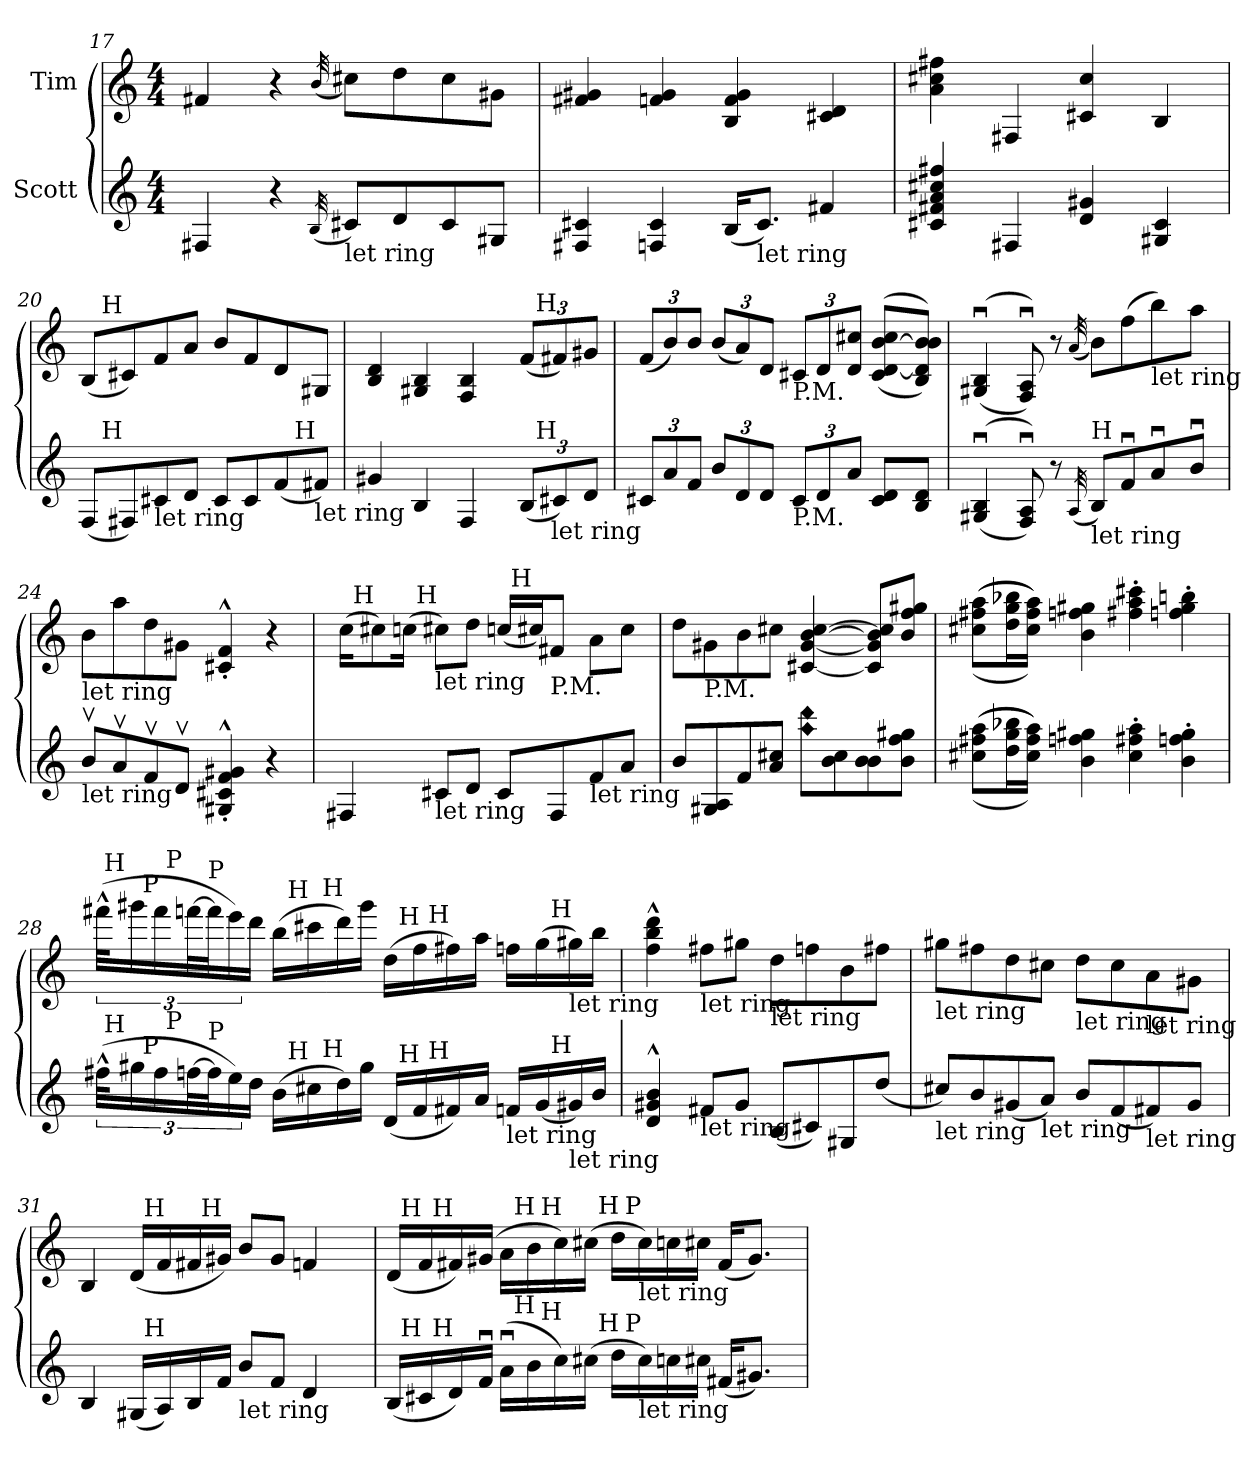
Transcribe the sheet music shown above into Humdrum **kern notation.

**kern	**kern
*part2	*part1
*staff2	*staff1
*I"Scott	*I"Tim
!!LO:LB:g=z
*clefG2	*clefG2
*ITrd7c12	*ITrd7c12
*k[]	*k[]
*C:	*C:
*M4/4	*M4/4
=17	=17
4FF#X/	4F#X/
4r	4r
(32qBB/	(32qB/
!LO:TX:b:t=let ring	!
8C#X/L)	8c#X\L)
8D/	8d\
8C#/	8c#\
8GG#X/J	8G#X\J
=18	=18
4FF#X/ 4C#X/	4F#X/ 4G#X/
4FFn/ 4C#/	4Fn/ 4G#/
(16BB/KL	4BB/ 4F/ 4G#/
!LO:TX:b:t=let ring	!
8.C#/J)	.
4F#X/	4C#X/ 4D/
=19	=19
4C#X/ 4F#X/ 4A/ 4c#X/ 4f#X/	4A\ 4c#X\ 4f#X\
4FF#X/	4FF#X/
4D/ 4G#X/	4C#X/ 4c#/
4GG#X/ 4C#/	4BB/
=20	=20
*^	*^
*	*^	*	*
(8FF/L	16ryy	2ryy	(8BB/L	16ryy
!	!	!	!	!LO:TX:a:t=H
!	!LO:TX:a:t=H	!	!	!
.	2...ryy	.	.	2...ryy
8FF#X/)	.	.	8C#X/)	.
!LO:TX:b:t=let ring	!	!	!	!
8C#X/	.	.	8F/	.
8D/J	.	.	8A/J	.
8C#/L	.	4ryy	8B/L	.
8C#/	.	.	8F/	.
(8F/	.	16ryy	8D/	.
!	!	!LO:TX:a:t=H	!	!
.	.	8.ryy	.	.
!LO:TX:b:t=let ring	!	!	!	!
8F#X/J)	.	.	8GG#X/J	.
*	*v	*v	*	*
!!LO:LB:g=z	!!
=21	=21	=21	=21
4G#X/	3%2ryy	4BB/ 4D/	3%2ryy
4BB/	.	4GG#X/ 4BB/	.
4FF/	.	4FF/ 4BB/	.
.	12.ryy	.	12.ryy
*Xbrackettup	*	*Xbrackettup	*
(12BB/L	.	(12F/L	.
!	!	!	!LO:TX:a:t=H
!	!LO:TX:a:t=H	!	!
.	6ryy	.	6ryy
!LO:TX:b:t=let ring	!	!	!
12C#X/)	.	12F#X/)	.
12D/J	.	12G#X/J	.
.	24ryy	.	24ryy
*v	*v	*	*
*	*v	*v
=22	=22
12C#X/L	(12F/L
12A/	12B/)
12F/J	12B/J
12B/L	(12B/L
12D/	12A/)
12D/J	12D/J
!	!LO:TX:b:t=P.M.
!LO:TX:b:t=P.M.	!
12C#/L	12C#X/L
12D/	12D/
12A/J	12D/ 12c#X/J
8C#/ 8D/L	((8C#/ [8D/ [8B/ 8c#/L
8BB/ 8D/J	8BB/ 8D/] 8B/] 8B/J))
=23	=23
((4GG#X/u 4BB/u	((4GG#X/u 4BB/u
8FF/u 8AA/u))	8FF/u 8AA/u))
8r	8r
(32qAA/	(32qA/
!LO:TX:a:t=H	!
!LO:TX:b:t=let ring	!
8BB/L)	8B\L)
8Fu/	(8f\
!	!LO:TX:b:t=let ring
8Au/	8b\)
8Bu/J	8a\J
!!LO:PB:g=z
=24	=24
!	!LO:TX:b:t=let ring
!LO:TX:b:t=let ring	!
8Bv/L	8B\L
8Av/	8a\
8Fv/	8d\
8Dv/J	8G#X\J
4GG#X/'^^ 4C#X/'^^ 4F/'^^ 4G#X/'^^	4C#X/'^^ 4F/'^^
4r	4r
=25	=25
*	*^
*	*	*^
4FF#X/	(16c\KL	32ryy	8..ryy
!	!	!LO:TX:a:t=H	!
.	.	2ryy	.
.	8c#X\)	.	.
.	(16cn\Jk	.	.
!	!	!	!LO:TX:a:t=H
.	.	.	2ryy
!	!LO:TX:b:t=let ring	!	!
!LO:TX:b:t=let ring	!	!	!
8C#X/L	8c#X\L)	.	.
8D/J	8d\J	.	.
8C#/L	(16cn/LL	.	.
!	!	!LO:TX:a:t=H	!
.	.	4...ryy	.
.	16c#X/J)	.	.
!	!LO:TX:b:t=P.M.	!	!
8FF#/	8F#X/J	.	.
.	.	.	4ryy
!LO:TX:b:t=let ring	!	!	!
8F/	8A\L	.	.
8A/J	8c#\J	.	.
.	.	.	32ryy
*	*v	*v	*v
=26	=26
8B/L	8d\L
!	!LO:TX:b:t=P.M.
8GG#X/ 8AA/	8G#X\
8F/	8B\
8A/ 8c#X/J	8c#X\J
!LO:N:n=1:head=diamond	!
!LO:N:n=2:head=diamond	!
8a\ 8dd\L	[4C#X/ [4G#/ [4B/ [4c#/
8B\ 8c#\	.
8B\ 8B\	8C#/] 8G#/] 8B/] 8c#/]L
8B\ 8f\ 8g#X\J	8B/ 8f/ 8g#X/J
!!LO:LB:g=z
=27	=27
(((8c#X\ 8f#X\ 8a\L	(((8c#X\ 8f#X\ 8a\L
16d\ 16g\ 16b-X\L	16d\ 16g\ 16b-X\L
16c#\ 16f#\ 16a\JJ)))	16c#\ 16f#\ 16a\JJ)))
4B\ 4fn\ 4g#X\	4B\ 4fn\ 4g#X\
4c#\' 4f#X\' 4a\'	4f#X\' 4a\' 4cc#X\'
4B\' 4fn\' 4g#\'	4fn\' 4g#\' 4bn\'
=28	=28
*brackettup	*brackettup
*^	*^
*	*^	*	*^
*	*	*^	*	*	*^
*	*	*	*^	*	*	*	*^
*	*	*	*	*^	*	*	*	*	*^
*	*	*	*	*	*^	*	*	*	*	*	*^
*	*	*	*	*	*	*^	*	*	*	*	*	*	*^
(48f#X^^\KLL	96ryy	24ryy	12ryy	4ryy	4ryy	2ryy	2ryy	(48ff#X^^\KLL	96ryy	24ryy	12ryy	4ryy	4ryy	2ryy	2ryy
!	!	!	!	!	!	!	!	!	!LO:TX:a:t=H	!	!	!	!	!	!
!	!LO:TX:a:t=H	!	!	!	!	!	!	!	!	!	!	!	!	!	!
.	3%2ryy	.	.	.	.	.	.	.	3%2ryy	.	.	.	.	.	.
24g#X\	.	.	.	.	.	.	.	24gg#X\	.	.	.	.	.	.	.
!	!	!	!	!	!	!	!	!	!	!LO:TX:a:t=P	!	!	!	!	!
!	!	!LO:TX:a:t=P	!	!	!	!	!	!	!	!	!	!	!	!	!
.	.	3%2ryy	.	.	.	.	.	.	.	3%2ryy	.	.	.	.	.
24f#\	.	.	.	.	.	.	.	24ff#\	.	.	.	.	.	.	.
!	!	!	!	!	!	!	!	!	!	!	!LO:TX:a:t=P	!	!	!	!
!	!	!	!LO:TX:a:t=P	!	!	!	!	!	!	!	!	!	!	!	!
.	.	.	3%2ryy	.	.	.	.	.	.	.	3%2ryy	.	.	.	.
[48fn\	.	.	.	.	.	.	.	[48ffn\	.	.	.	.	.	.	.
!	!	!	!	!	!	!	!	!LO:TX:a:t=P	!	!	!	!	!	!	!
!LO:TX:a:t=P	!	!	!	!	!	!	!	!	!	!	!	!	!	!	!
48f\]	.	.	.	.	.	.	.	48ff\]	.	.	.	.	.	.	.
24e\)	.	.	.	.	.	.	.	24ee\)	.	.	.	.	.	.	.
16d\JJ	.	.	.	.	.	.	.	16dd\JJ	.	.	.	.	.	.	.
(16B\LL	.	.	.	32ryy	16.ryy	.	.	(16b\LL	.	.	.	32ryy	16.ryy	.	.
!	!	!	!	!	!	!	!	!	!	!	!	!LO:TX:a:t=H	!	!	!
!	!	!	!	!LO:TX:a:t=H	!	!	!	!	!	!	!	!	!	!	!
.	.	.	.	2ryy	.	.	.	.	.	.	.	2ryy	.	.	.
16c#X\	.	.	.	.	.	.	.	16cc#X\	.	.	.	.	.	.	.
!	!	!	!	!	!	!	!	!	!	!	!	!	!LO:TX:a:t=H	!	!
!	!	!	!	!	!LO:TX:a:t=H	!	!	!	!	!	!	!	!	!	!
.	.	.	.	.	2ryy	.	.	.	.	.	.	.	2ryy	.	.
16d\)	.	.	.	.	.	.	.	16dd\)	.	.	.	.	.	.	.
16g#\JJ	.	.	.	.	.	.	.	16gg#\JJ	.	.	.	.	.	.	.
(16D/LL	.	.	.	.	.	32ryy	16.ryy	(16d\LL	.	.	.	.	.	32ryy	16.ryy
!	!	!	!	!	!	!	!	!	!	!	!	!	!	!LO:TX:a:t=H	!
!	!	!	!	!	!	!LO:TX:a:t=H	!	!	!	!	!	!	!	!	!
.	.	.	.	.	.	4...ryy	.	.	.	.	.	.	.	4...ryy	.
16F/	.	.	.	.	.	.	.	16f\	.	.	.	.	.	.	.
!	!	!	!	!	!	!	!	!	!	!	!	!	!	!	!LO:TX:a:t=H
!	!	!	!	!	!	!	!LO:TX:a:t=H	!	!	!	!	!	!	!	!
.	.	.	.	.	.	.	4ryy	.	.	.	.	.	.	.	4ryy
16F#X/)	.	.	.	.	.	.	.	16f#X\)	.	.	.	.	.	.	.
.	6ryy	.	.	.	.	.	.	.	6ryy	.	.	.	.	.	.
16A/JJ	.	.	.	.	.	.	.	16a\JJ	.	.	.	.	.	.	.
.	.	6..ryy	.	.	.	.	.	.	.	6..ryy	.	.	.	.	.
!LO:TX:b:t=let ring	!	!	!	!	!	!	!	!	!	!	!	!	!	!	!
16Fn/LL	.	.	6.ryy	.	.	.	.	16fn\LL	.	.	6.ryy	.	.	.	.
.	.	.	.	8..ryy	.	.	.	.	.	.	.	8..ryy	.	.	.
(16G/	.	.	.	.	.	.	.	(16g\	.	.	.	.	.	.	.
!	!	!	!	!	!	!	!	!	!LO:TX:a:t=H	!	!	!	!	!	!
!	!LO:TX:a:t=H	!	!	!	!	!	!	!	!	!	!	!	!	!	!
.	12...ryy	.	.	.	8ryy	.	8ryy	.	12...ryy	.	.	.	8ryy	.	8ryy
!	!	!	!	!	!	!	!	!LO:TX:b:t=let ring	!	!	!	!	!	!	!
!LO:TX:b:t=let ring	!	!	!	!	!	!	!	!	!	!	!	!	!	!	!
16G#X/)	.	.	.	.	.	.	.	16g#X\)	.	.	.	.	.	.	.
16B/JJ	.	.	.	.	.	.	.	16b\JJ	.	.	.	.	.	.	.
.	.	.	.	.	32ryy	.	32ryy	.	.	.	.	.	32ryy	.	32ryy
*v	*v	*v	*v	*v	*v	*v	*v	*	*	*	*	*	*	*	*
*	*v	*v	*v	*v	*v	*v	*v	*v
!!LO:LB:g=z
=29	=29
4D/^^ 4G#X/^^ 4B/^^	4f\^^ 4b\^^ 4dd\^^
!	!LO:TX:b:t=let ring
!LO:TX:b:t=let ring	!
8F#X/L	8f#X\L
8G#/J	8g#X\J
!	!LO:TX:b:t=let ring
(8BB/L	8d\L
8C#X/)	8fn\
8GG#X/	8B\
(8d/J	8f#X\J
=30	=30
!	!LO:TX:b:t=let ring
!LO:TX:b:t=let ring	!
8c#X/L)	8g#X\L
8B/	8f#X\
(8G#X/	8d\
!LO:TX:b:t=let ring	!
8A/J)	8c#X\J
!	!LO:TX:b:t=let ring
8B/L	8d\L
(8F/	8c#\
!	!LO:TX:b:t=let ring
!LO:TX:b:t=let ring	!
8F#X/)	8A\
8G#/J	8G#X\J
=31	=31
*^	*^
*	*	*	*^
4BB/	4ryy	4BB/	4ryy	4ryy
(16GG#X/LL	32ryy	(16D/LL	32ryy	8ryy
!	!	!	!LO:TX:a:t=H	!
!	!LO:TX:a:t=H	!	!	!
.	2ryy	.	2ryy	.
16AA/)	.	16F/	.	.
16BB/	.	16F#X/	.	32ryy
!	!	!	!	!LO:TX:a:t=H
.	.	.	.	2ryy
16F/JJ	.	16G#X/JJ)	.	.
!LO:TX:b:t=let ring	!	!	!	!
8B/L	.	8B/L	.	.
8F/J	.	8G#/J	.	.
4D/	.	4Fn/	.	.
.	8..ryy	.	8..ryy	.
.	.	.	.	16.ryy
!!LO:LB:g=z
=32	=32	=32	=32	=32
*^	*^	*^	*	*^
*	*	*^	*^	*	*	*	*	*^
*	*	*	*	*	*	*	*	*	*	*	*
(16BB/LL	32ryy	16.ryy	4ryy	4ryy	4...ryy	(16D/LL	32ryy	16.ryy	4ryy	4ryy	4...ryy
!	!	!	!	!	!	!	!LO:TX:a:t=H	!	!	!	!
!	!LO:TX:a:t=H	!	!	!	!	!	!	!	!	!	!
.	2ryy	.	.	.	.	.	2ryy	.	.	.	.
16C#X/	.	.	.	.	.	16F/	.	.	.	.	.
!	!	!	!	!	!	!	!	!LO:TX:a:t=H	!	!	!
!	!	!LO:TX:a:t=H	!	!	!	!	!	!	!	!	!
.	.	2ryy	.	.	.	.	.	2ryy	.	.	.
16D/)	.	.	.	.	.	16F#X/)	.	.	.	.	.
16Fu/JJ	.	.	.	.	.	(16G#X/JJ	.	.	.	.	.
(16Au\LL	.	.	32ryy	16.ryy	.	16A\LL	.	.	32ryy	16.ryy	.
!	!	!	!	!	!	!	!	!	!LO:TX:a:t=H	!	!
!	!	!	!LO:TX:a:t=H	!	!	!	!	!	!	!	!
.	.	.	2ryy	.	.	.	.	.	2ryy	.	.
16B\	.	.	.	.	.	16B\	.	.	.	.	.
!	!	!	!	!	!	!	!	!	!	!LO:TX:a:t=H	!
!	!	!	!	!LO:TX:a:t=H	!	!	!	!	!	!	!
.	.	.	.	2ryy	.	.	.	.	.	2ryy	.
16c\)	.	.	.	.	.	16c\)	.	.	.	.	.
(16c#X\JJ	.	.	.	.	.	(16c#X\JJ	.	.	.	.	.
!	!	!	!	!	!	!	!	!	!	!	!LO:TX:a:t=H
!	!	!	!	!	!LO:TX:a:t=H	!	!	!	!	!	!
.	.	.	.	.	2ryy	.	.	.	.	.	2ryy
16d\LL	.	.	.	.	.	16d\LL	.	.	.	.	.
!	!	!	!	!	!	!	!LO:TX:a:t=P	!	!	!	!
!	!LO:TX:a:t=P	!	!	!	!	!	!	!	!	!	!
.	4...ryy	.	.	.	.	.	4...ryy	.	.	.	.
!	!	!	!	!	!	!LO:TX:b:t=let ring	!	!	!	!	!
!LO:TX:b:t=let ring	!	!	!	!	!	!	!	!	!	!	!
16c#\)	.	.	.	.	.	16c#\)	.	.	.	.	.
.	.	4ryy	.	.	.	.	.	4ryy	.	.	.
16cn\	.	.	.	.	.	16cn\	.	.	.	.	.
16c#X\JJ	.	.	.	.	.	16c#X\JJ	.	.	.	.	.
(16F#X/KL	.	.	.	.	.	(16F#/KL	.	.	.	.	.
.	.	.	8..ryy	.	.	.	.	.	8..ryy	.	.
8.G#X/J)	.	.	.	.	.	8.G#/J)	.	.	.	.	.
.	.	8ryy	.	8ryy	.	.	.	8ryy	.	8ryy	.
.	.	32ryy	.	32ryy	32ryy	.	.	32ryy	.	32ryy	32ryy
*v	*v	*v	*v	*v	*v	*	*	*	*	*	*
*	*v	*v	*v	*v	*v	*v
=	=
*-	*-
